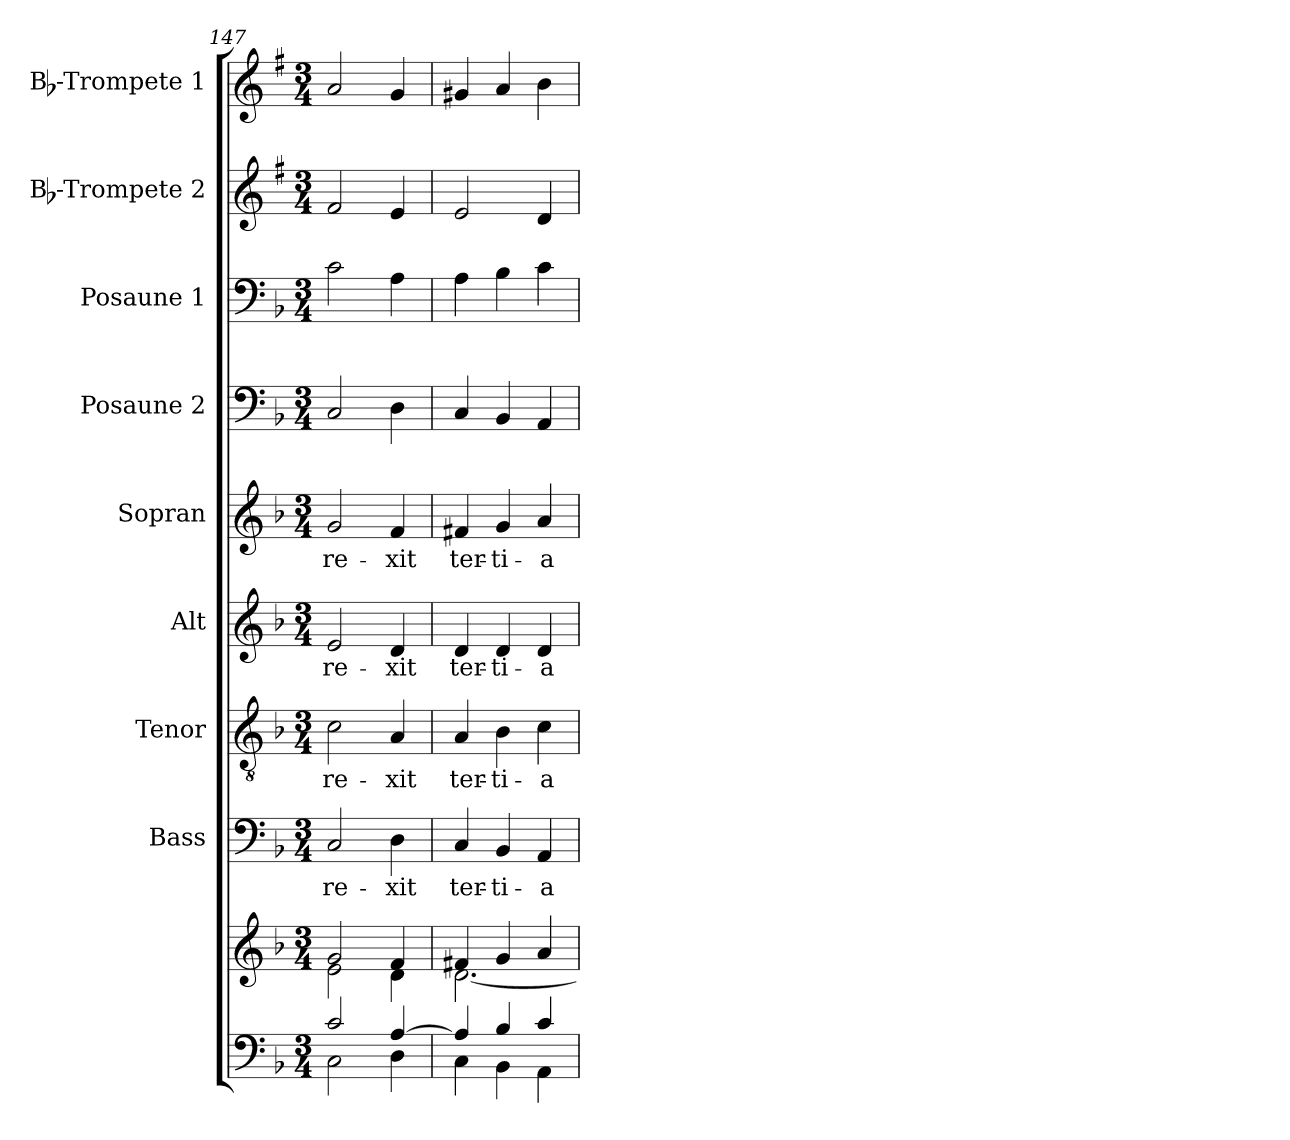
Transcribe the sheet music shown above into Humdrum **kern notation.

**kern	**kern	**kern	**text	**kern	**text	**kern	**text	**kern	**text	**kern	**kern	**kern	**kern
*part9	*part9	*part8	*part8	*part7	*part7	*part6	*part6	*part5	*part5	*part4	*part3	*part2	*part1
*staff10	*staff9	*staff8	*staff8	*staff7	*staff7	*staff6	*staff6	*staff5	*staff5	*staff4	*staff3	*staff2	*staff1
*	*	*I"Bass	*	*I"Tenor	*	*I"Alt	*	*I"Sopran	*	*I"Posaune 2	*I"Posaune 1	*I"Bb-Trompete 2	*I"Bb-Trompete 1
*	*	*I'B.	*	*I'T.	*	*I'A.	*	*I'S.	*	*I'Pos. 2	*I'Pos. 1	*I'Bb Trp. 2	*I'Bb Trp. 1
*clefF4	*clefG2	*clefF4	*	*clefGv2	*	*clefG2	*	*clefG2	*	*clefF4	*clefF4	*clefG2	*clefG2
*	*	*	*	*	*	*	*	*	*	*	*	*ITrd1c2	*ITrd1c2
*k[b-]	*k[b-]	*k[b-]	*	*k[b-]	*	*k[b-]	*	*k[b-]	*	*k[b-]	*k[b-]	*k[b-]	*k[b-]
*F:	*F:	*F:	*	*F:	*	*F:	*	*F:	*	*F:	*F:	*F:	*F:
*M3/4	*M3/4	*M3/4	*	*M3/4	*	*M3/4	*	*M3/4	*	*M3/4	*M3/4	*M3/4	*M3/4
=147	=147	=147	=147	=147	=147	=147	=147	=147	=147	=147	=147	=147	=147
*^	*^	*	*	*	*	*	*	*	*	*	*	*	*
!	!	!	!	!	!LO:LY:b	!	!LO:LY:b	!	!LO:LY:b	!	!LO:LY:b	!	!	!	!
2c/	2C\	2g/	2e\	2C/	-re-	2c\	-re-	2e/	-re-	2g/	-re-	2C/	2c\	2e/	2g/
!	!	!	!	!	!LO:LY:b	!	!LO:LY:b	!	!LO:LY:b	!	!LO:LY:b	!	!	!	!
[>4A/	4D\	4f/	4d\	4D\	-xit	4A/	-xit	4d/	-xit	4f/	-xit	4D\	4A\	4d/	4f/
=148	=148	=148	=148	=148	=148	=148	=148	=148	=148	=148	=148	=148	=148	=148	=148
!	!	!	!	!	!LO:LY:b	!	!LO:LY:b	!	!LO:LY:b	!	!LO:LY:b	!	!	!	!
4A/]	4C\	4f#X/	[<2.d\	4C/	ter-	4A/	ter-	4d/	ter-	4f#X/	ter-	4C/	4A\	2d/	4f#X/
!	!	!	!	!	!LO:LY:b	!	!LO:LY:b	!	!LO:LY:b	!	!LO:LY:b	!	!	!	!
4B-/	4BB-\	4g/	.	4BB-/	-ti-	4B-\	-ti-	4d/	-ti-	4g/	-ti-	4BB-/	4B-\	.	4g/
!	!	!	!	!	!LO:LY:b	!	!LO:LY:b	!	!LO:LY:b	!	!LO:LY:b	!	!	!	!
4c/	4AA\	4a/	.	4AA/	-a	4c\	-a	4d/	-a	4a/	-a	4AA/	4c\	4c/	4a\
*v	*v	*	*	*	*	*	*	*	*	*	*	*	*	*	*
*	*v	*v	*	*	*	*	*	*	*	*	*	*	*	*
=	=	=	=	=	=	=	=	=	=	=	=	=	=
*-	*-	*-	*-	*-	*-	*-	*-	*-	*-	*-	*-	*-	*-
